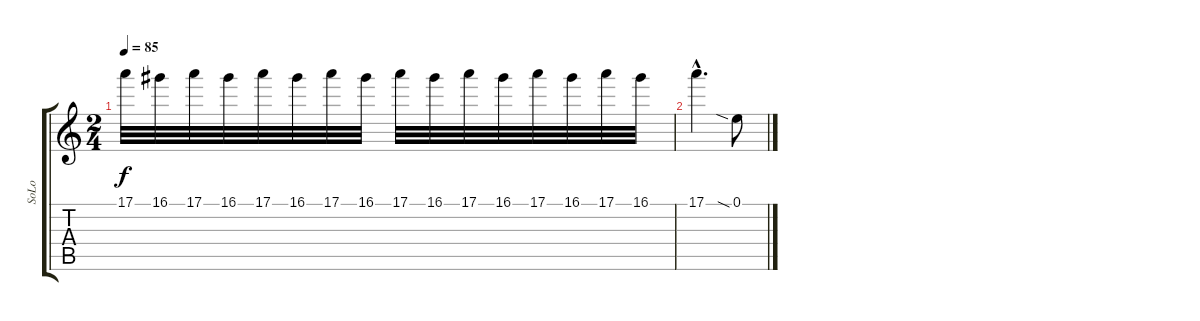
\track ("SoLo" "SoLo") {instrument overdrivenguitar}
\staff {score tabs}
\tuning (E4 B3 G3 D3 A2 E2) {hide}
\ts (2 4)
\tempo 85
\clef g2
\ks c
17.1.32{dy f} 16.1.32 17.1.32 16.1.32 17.1.32 16.1.32 17.1.32 16.1.32 17.1.32 16.1.32 17.1.32 16.1.32 17.1.32 16.1.32 17.1.32 16.1.32 |
17.1{hac}.4{d} 0.1{sia}.8
